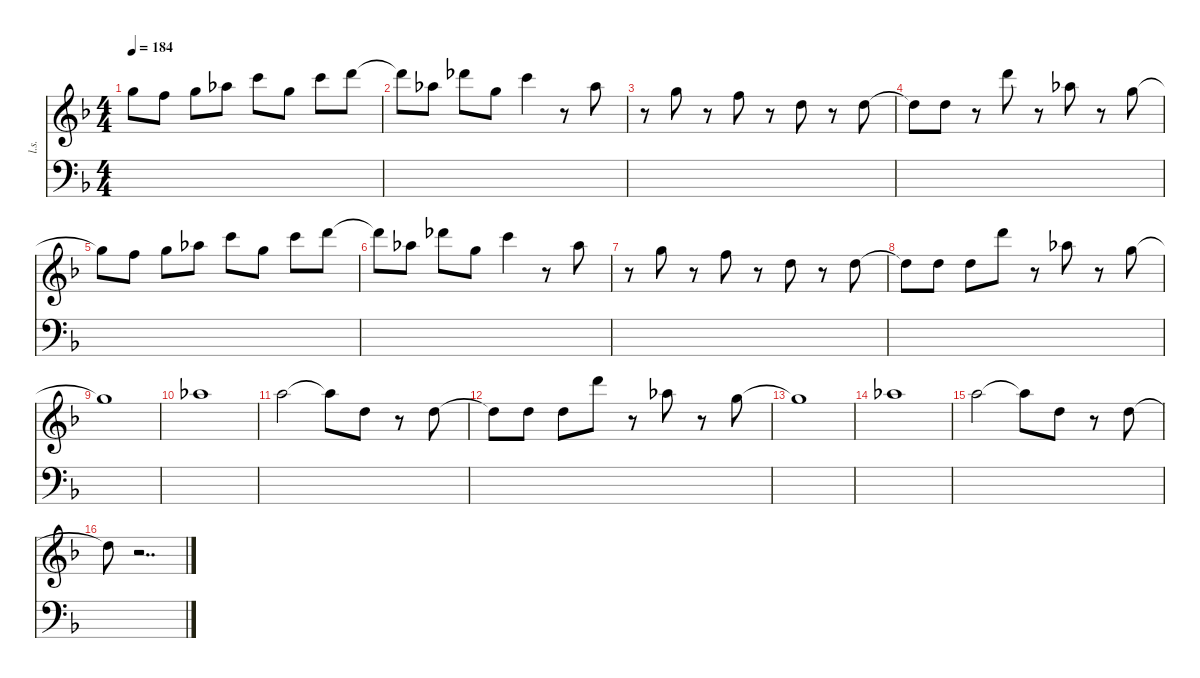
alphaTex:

\defaultSystemsLayout 4
\hideDynamics
\bracketExtendMode nobrackets
\otherSystemsTrackNameOrientation horizontal
\track ("Lead Synthesizer" "l.s.") {instrument lead7fifths}
\staff {score}
\tuning (E4 B3 G3 D3 A2 E2)
\ts (4 4)
\tempo 184
\clef g2
\ks dminor
15.1{t acc forcenatural}.8{dy ff beam Down} 13.1{acc forcenatural}.8{beam Down} 15.1{acc forcenatural}.8{beam Down} 16.1{acc b}.8{beam Down} 20.1{acc forcenatural}.8{beam Down} 15.1{acc forcenatural}.8{beam Down} 20.1{acc forcenatural}.8{beam Down} 22.1{acc forcenatural}.8{beam Down} |
22.1{t acc forcenatural}.8{beam Down} 16.1{acc b}.8{beam Down} 21.1{acc b}.8{beam Down} 15.1{acc forcenatural}.8{beam Down} 20.1{acc forcenatural}.4{beam Down} r.8{beam Down} 16.1{acc b}.8{beam Down} |
r.8{beam Down} 15.1{acc forcenatural}.8{beam Down} r.8{beam Down} 13.1{acc forcenatural}.8{beam Down} r.8{beam Down} 10.1{acc forcenatural}.8{beam Down} r.8{beam Down} 10.1{acc forcenatural}.8{beam Down} |
10.1{t acc forcenatural}.8{beam Down} 10.1{acc forcenatural}.8{beam Down} r.8{beam Down} 22.1{acc forcenatural}.8{beam Down} r.8{beam Down} 16.1{acc b}.8{beam Down} r.8{beam Down} 15.1{acc forcenatural}.8{beam Down} |
15.1{t acc forcenatural}.8{beam Down} 13.1{acc forcenatural}.8{beam Down} 15.1{acc forcenatural}.8{beam Down} 16.1{acc b}.8{beam Down} 20.1{acc forcenatural}.8{beam Down} 15.1{acc forcenatural}.8{beam Down} 20.1{acc forcenatural}.8{beam Down} 22.1{acc forcenatural}.8{beam Down} |
22.1{t acc forcenatural}.8{beam Down} 16.1{acc b}.8{beam Down} 21.1{acc b}.8{beam Down} 15.1{acc forcenatural}.8{beam Down} 20.1{acc forcenatural}.4{beam Down} r.8{beam Down} 16.1{acc b}.8{beam Down} |
r.8{beam Down} 15.1{acc forcenatural}.8{beam Down} r.8{beam Down} 13.1{acc forcenatural}.8{beam Down} r.8{beam Down} 10.1{acc forcenatural}.8{beam Down} r.8{beam Down} 10.1{acc forcenatural}.8{beam Down} |
10.1{t acc forcenatural}.8{beam Down} 10.1{acc forcenatural}.8{beam Down} 10.1{acc forcenatural}.8{beam Down} 22.1{acc forcenatural}.8{beam Down} r.8{beam Down} 16.1{acc b}.8{beam Down} r.8{beam Down} 15.1{acc forcenatural}.8{beam Down} |
15.1{t acc forcenatural}.1{beam Down} |
16.1{acc b}.1{beam Down} |
17.1{acc forcenatural}.2{beam Down} 17.1{t acc forcenatural}.8{beam Down} 10.1{acc forcenatural}.8{beam Down} r.8{beam Down} 10.1{acc forcenatural}.8{beam Down} |
10.1{t acc forcenatural}.8{beam Down} 10.1{acc forcenatural}.8{beam Down} 10.1{acc forcenatural}.8{beam Down} 22.1{acc forcenatural}.8{beam Down} r.8{beam Down} 16.1{acc b}.8{beam Down} r.8{beam Down} 15.1{acc forcenatural}.8{beam Down} |
15.1{t acc forcenatural}.1{beam Down} |
16.1{acc b}.1{beam Down} |
17.1{acc forcenatural}.2{beam Down} 17.1{t acc forcenatural}.8{beam Down} 10.1{acc forcenatural}.8{beam Down} r.8{beam Down} 10.1{acc forcenatural}.8{beam Down} |
10.1{t acc forcenatural}.8{beam Down} r.2{dd beam Down}
\staff {score}
\tuning (G2 D2 A1 E1 B0)
\clef f4
\ottava regular
\simile none
\ks dminor
|
|
|
|
|
|
|
|
|
|
|
|
|
|
|
